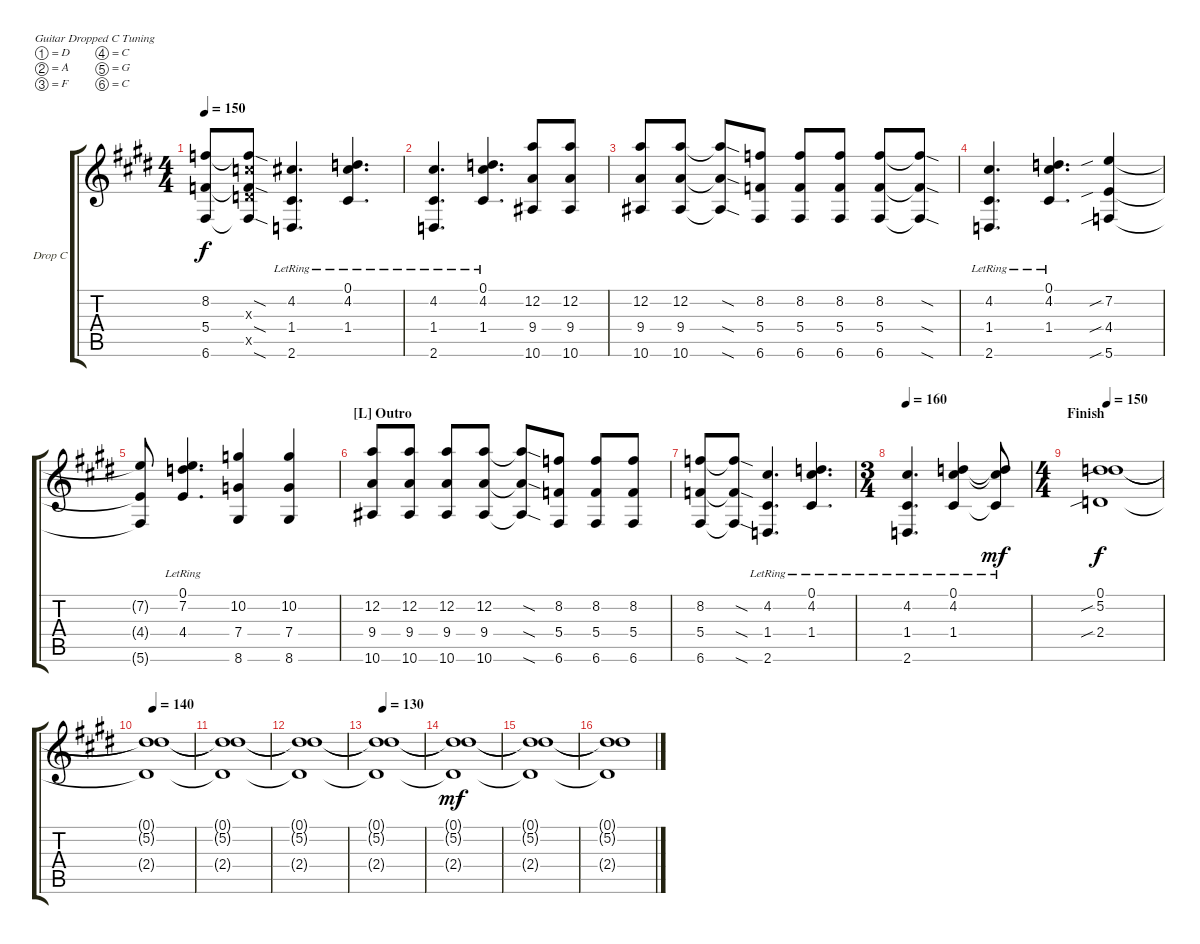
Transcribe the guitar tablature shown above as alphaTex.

\bracketExtendMode groupsimilarinstruments
\firstSystemTrackNameOrientation horizontal
\otherSystemsTrackNameOrientation horizontal
\track ("Guitar R" "Drop C") {instrument distortionguitar}
\staff {score tabs}
\tuning (D4 A3 F3 C3 G2 C2)
\ts (4 4)
\tempo 150
\clef g2
\ks e
(8.2 5.4 6.6).8{dy f} (8.2{sod t} 7.3{x} 5.4{sod t} 7.5{x} 6.6{sod t}).8 (4.2{lr} 1.4{lr} 2.6{lr}).4{d} (0.1{lr} 4.2{lr} 1.4{lr}).4{d} |
(4.2{lr} 1.4{lr} 2.6{lr}).4{d} (0.1{lr} 4.2{lr} 1.4{lr}).4{d} (12.2 9.4 10.6).8 (12.2 9.4 10.6).8 |
(12.2 9.4 10.6).8 (12.2 9.4 10.6).8 (12.2{sod t} 9.4{sod t} 10.6{sod t}).8 (8.2 5.4 6.6).8 (8.2 5.4 6.6).8 (8.2 5.4 6.6).8 (8.2 5.4 6.6).8 (8.2{sod t} 5.4{sod t} 6.6{sod t}).8 |
(4.2{lr} 1.4{lr} 2.6{lr}).4{d} (0.1{lr} 4.2{lr} 1.4{lr}).4{d} (7.2{sib} 4.4{sib} 5.6{sib}).4 |
(7.2{t} 4.4{t} 5.6{t}).8 (0.1{lr} 7.2{lr} 4.4{lr}).4{d} (10.2 7.4 8.6).4 (10.2 7.4 8.6).4 |
\section ("L" "Outro")
(12.2 9.4 10.6).8 (12.2 9.4 10.6).8 (12.2 9.4 10.6).8 (12.2 9.4 10.6).8 (12.2{sod t} 9.4{sod t} 10.6{sod t}).8 (8.2 5.4 6.6).8 (8.2 5.4 6.6).8 (8.2 5.4 6.6).8 |
(8.2 5.4 6.6).8 (8.2{sod t} 5.4{sod t} 6.6{sod t}).8 (4.2{lr} 1.4{lr} 2.6{lr}).4{d} (0.1{lr} 4.2{lr} 1.4{lr}).4{d} |
\ts (3 4)
\tempo 160
(4.2{lr} 1.4{lr} 2.6{lr}).4{d} (0.1{lr} 4.2{lr} 1.4{lr}).4 (1.4{lr t} 4.2{lr t} 0.1{lr t}).8{dy mf} |
\ts (4 4)
\section ("" "Finish")
\tempo 150
(0.1 5.2{sib} 2.4{sib}).1{dy f} |
\tempo 140
(0.1{t} 5.2{t} 2.4{t}).1 |
(0.1{t} 5.2{t} 2.4{t}).1 |
(0.1{t} 5.2{t} 2.4{t}).1 |
\tempo 130
(0.1{t} 5.2{t} 2.4{t}).1 |
(0.1{t} 5.2{t} 2.4{t}).1{dy mf} |
(0.1{t} 5.2{t} 2.4{t}).1 |
(0.1{t} 5.2{t} 2.4{t}).1
